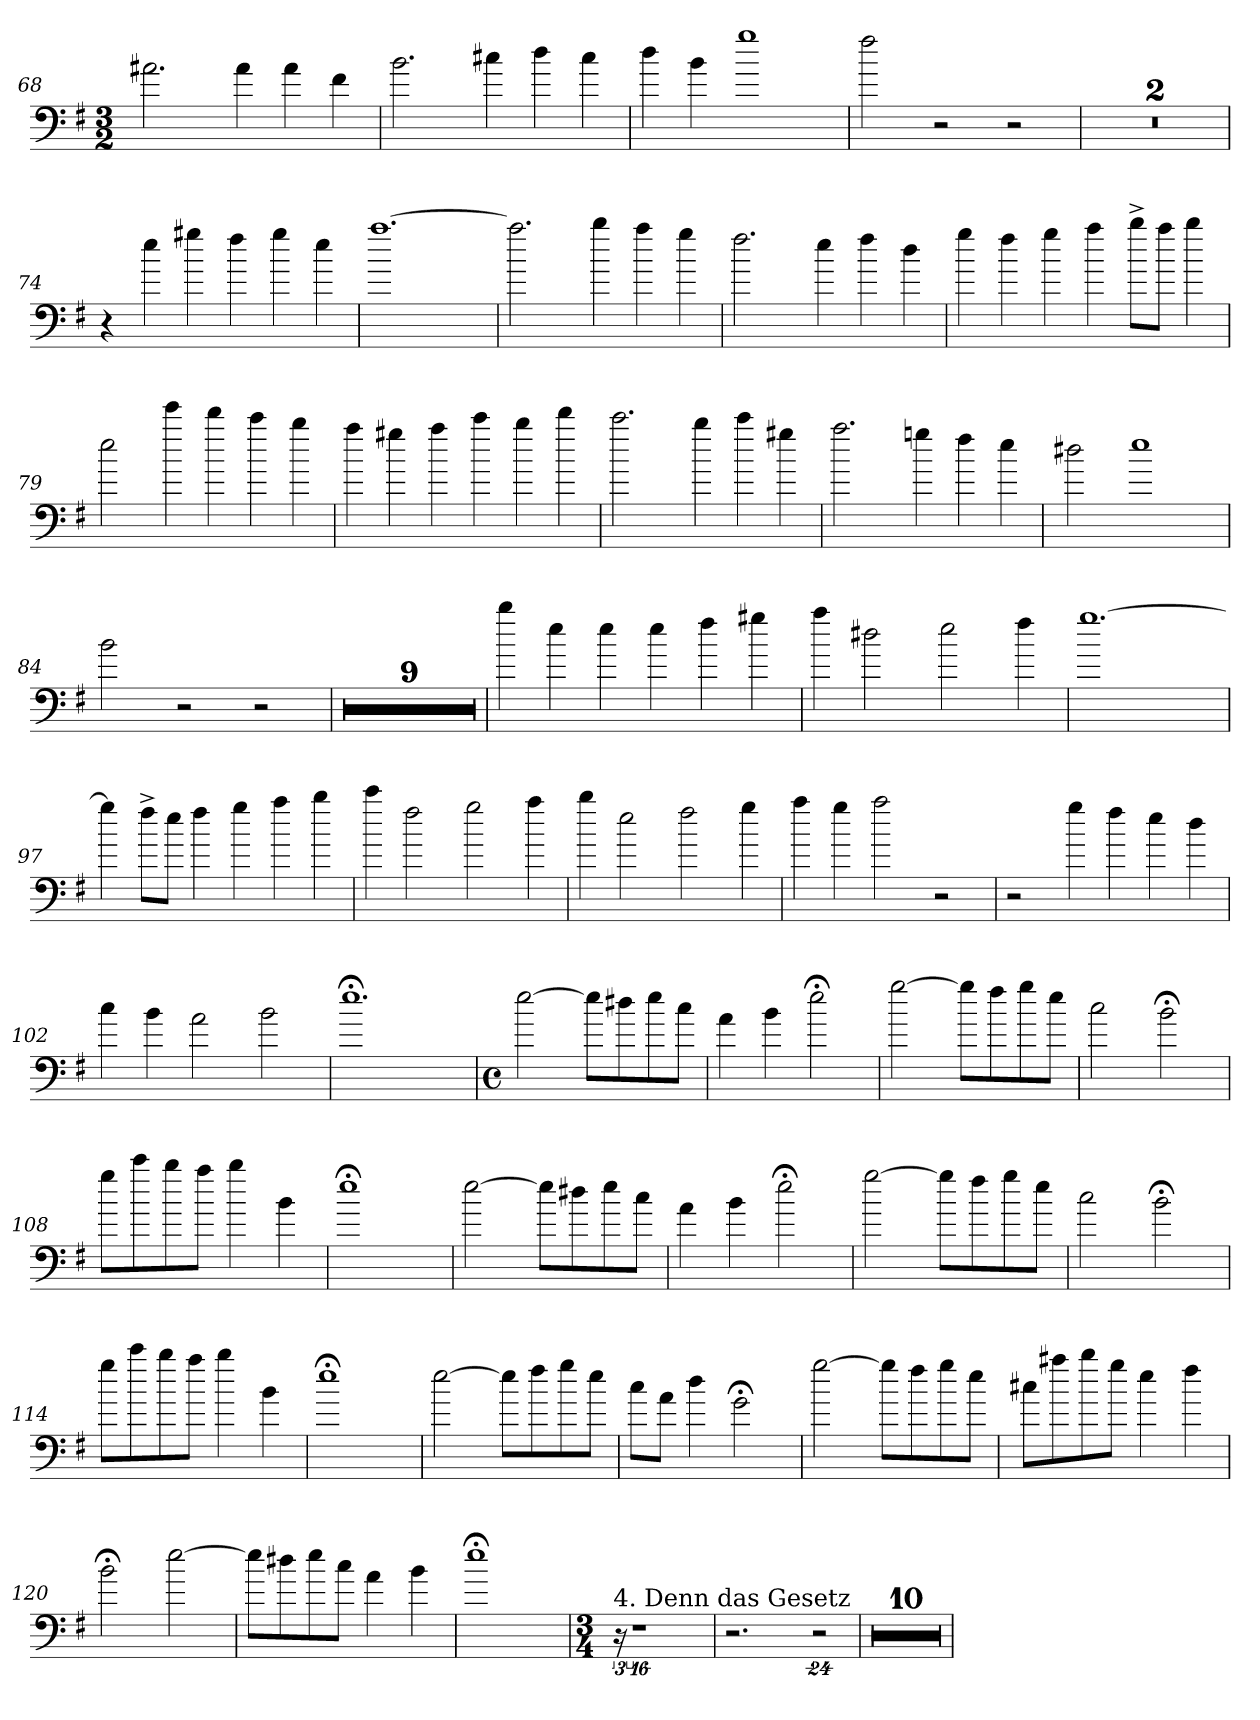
**kern
*part1
*staff1
*clefF4
*k[f#]
*G:
*M3/2
=68
2.a#X\
4a#\
4a#\
4f#\
=69
2.b\
4cc#X\
4dd\
4cc#\
=70
4dd\
4b\
1gg
!!LO:LB:g=z
=71
2ff#\
2r
2r
=72
1.r
=73
1.r
=74
4r
4ee\
4gg#X\
4ff#\
4gg#\
4ee\
=75
[>1.aa
=76
2.aa\]
4bb\
4aa\
4gg\
!!LO:LB:g=z
=77
2.ff#\
4ee\
4ff#\
4dd\
=78
4gg\
4ff#\
4gg\
4aa\
8bb^>\L
8aa\J
4bb\
=79
2ee\
4eee\
4ddd\
4ccc\
4bb\
=80
4aa\
4gg#X\
4aa\
4ccc\
4bb\
4ddd\
!!LO:LB:g=z
=81
2.ccc\
4bb\
4ccc\
4gg#X\
=82
2.aa\
4ggn\
4ff#\
4ee\
=83
2dd#X\
1ee
=84
2b\
2r
2r
=85
1.r
=86
1.r
=87
1.r
=88
1.r
=89
1.r
=90
1.r
=91
1.r
=92
1.r
=93
1.r
!!LO:LB:g=z
=94
4bb\
4ee\
4ee\
4ee\
4ff#\
4gg#X\
=95
4aa\
2dd#X\
2ee\
4ff#\
=96
[>1.gg
=97
4gg\]
8ff#^>\L
8ee\J
4ff#\
4gg\
4aa\
4bb\
=98
4ccc\
2ff#\
2gg\
4aa\
!!LO:LB:g=z
=99
4bb\
2ee\
2ff#\
4gg\
=100
4aa\
4gg\
2aa\
2r
=101
2r
4gg\
4ff#\
4ee\
4dd\
=102
4cc\
4b\
2a\
2b\
=103
1.ee;<
!!LO:PB:g=z
=104
*M4/4
*met(c)
[>2ee\
8ee\L]
8dd#X\
8ee\
8cc\J
=105
4a\
4b\
2ee;<\
=106
[>2gg\
8gg\L]
8ff#\
8gg\
8ee\J
=107
2cc\
2b;<\
=108
8gg\L
8ccc\
8bb\
8aa\J
4bb\
4b\
=109
1ee;<
!!LO:LB:g=z
=110
[>2ee\
8ee\L]
8dd#X\
8ee\
8cc\J
=111
4a\
4b\
2ee;<\
=112
[>2gg\
8gg\L]
8ff#\
8gg\
8ee\J
=113
2cc\
2b;<\
=114
8gg\L
8ccc\
8bb\
8aa\J
4bb\
4b\
=115
1ee;<
!!LO:LB:g=z
=116
[>2ee\
8ee\L]
8ff#\
8gg\
8ee\J
=117
8cc\L
8a\J
4dd\
2g;<\
=118
[>2gg\
8gg\L]
8ff#\
8gg\
8ee\J
!!LO:LB:g=z
=119
8cc#X\L
8aa#X\
8bb\
8gg\J
4ee\
4ff#\
=120
2b;<\
[>2ee\
=121
8ee\L]
8dd#X\
8ee\
8cc\J
4a\
4b\
=122
1ee;<
!!LO:LB:g=z
=123
*M3/4
48ryy
!LO:TX:a:t=4. Denn das Gesetz
24r
16%11r
=124
2.r
48%13r
=125
2.r
=126
2.r
=127
2.r
=128
2.r
=129
2.r
=130
2.r
=131
2.r
=132
2.r
=133
2.r
=134
2.r
=
*-
